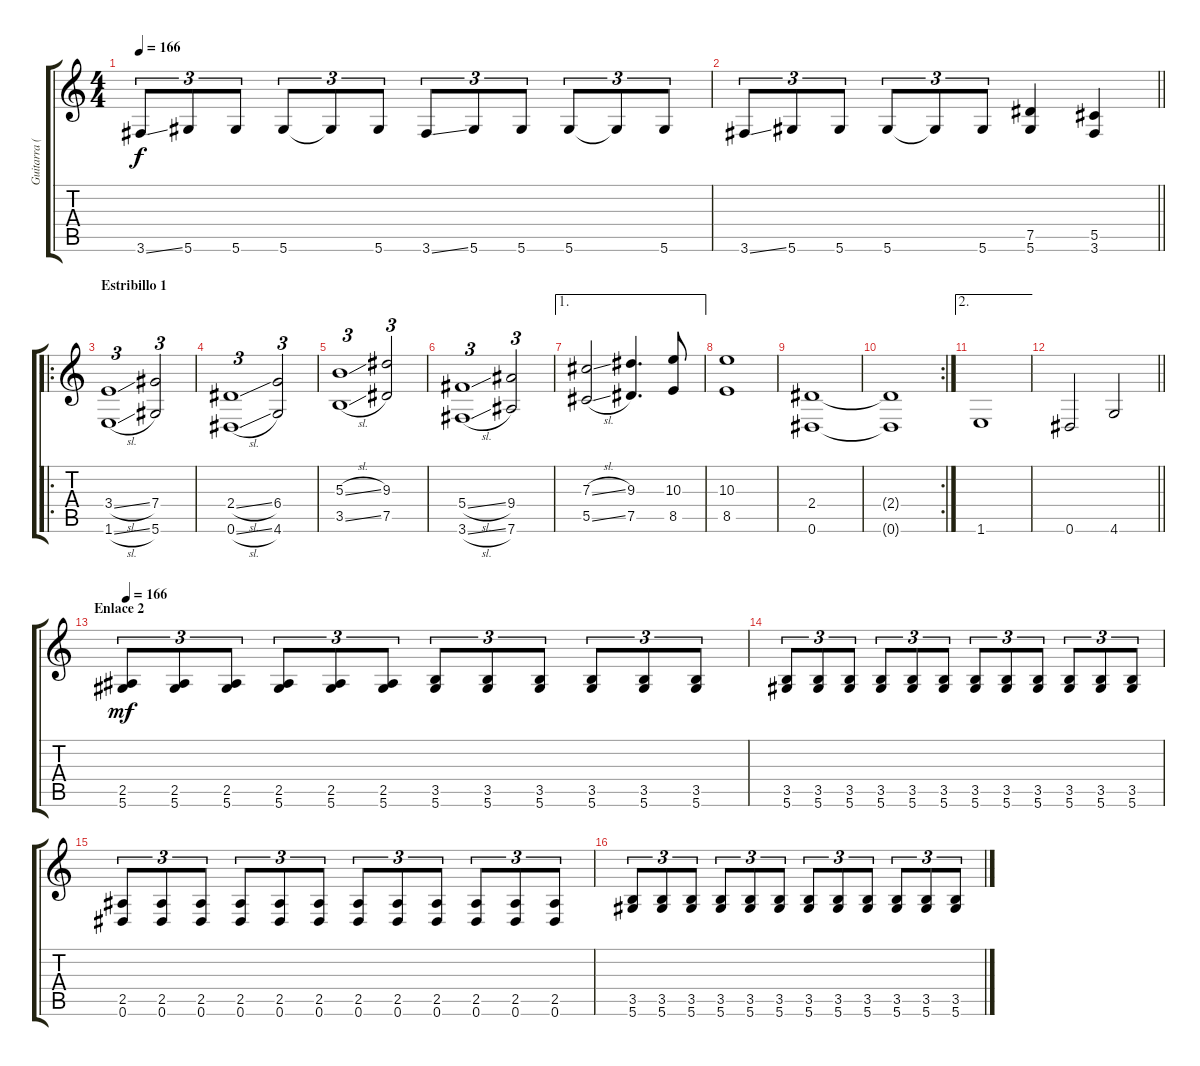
\track ("Guitarra (Walter Giardino)" "Guitarra (") {instrument distortionguitar}
\staff {score tabs}
\tuning (Eb4 Bb3 Gb3 Db3 Ab2 Eb2) {hide}
\ts (4 4)
\tempo 166
\clef g2
\ks c
3.6{ss}.8{tu (3 2) dy f} 5.6.8{tu (3 2)} 5.6.8{tu (3 2)} 5.6.8{tu (3 2)} 5.6{t}.8{tu (3 2)} 5.6.8{tu (3 2)} 3.6{ss}.8{tu (3 2)} 5.6.8{tu (3 2)} 5.6.8{tu (3 2)} 5.6.8{tu (3 2)} 5.6{t}.8{tu (3 2)} 5.6.8{tu (3 2)} |
\barLineRight lightlight
3.6{ss}.8{tu (3 2)} 5.6.8{tu (3 2)} 5.6.8{tu (3 2)} 5.6.8{tu (3 2)} 5.6{t}.8{tu (3 2)} 5.6.8{tu (3 2)} (7.5 5.6).4 (5.5 3.6).4 |
\ro
\section ("" "Estribillo 1")
(3.4{sl} 1.6{sl}).1{tu (3 2)} (7.4 5.6).2{tu (3 2)} |
(2.4{sl} 0.6{sl}).1{tu (3 2)} (6.4 4.6).2{tu (3 2)} |
(5.3{sl} 3.5{sl}).1{tu (3 2)} (9.3 7.5).2{tu (3 2)} |
(5.4{sl} 3.6{sl}).1{tu (3 2)} (9.4 7.6).2{tu (3 2)} |
\ae 1
(7.3{sl} 5.5{sl}).2 (9.3 7.5).4{d} (10.3 8.5).8 |
(10.3 8.5).1 |
(2.4 0.6).1 |
\rc 2
(2.4{t} 0.6{t}).1 |
\ae 2
1.6.1 |
\barLineRight lightlight
0.6.2 4.6.2 |
\section ("" "Enlace 2")
\tempo 166
(2.5 5.6).8{tu (3 2) dy mf} (2.5 5.6).8{tu (3 2)} (2.5 5.6).8{tu (3 2)} (2.5 5.6).8{tu (3 2)} (2.5 5.6).8{tu (3 2)} (2.5 5.6).8{tu (3 2)} (3.5 5.6).8{tu (3 2)} (3.5 5.6).8{tu (3 2)} (3.5 5.6).8{tu (3 2)} (3.5 5.6).8{tu (3 2)} (3.5 5.6).8{tu (3 2)} (3.5 5.6).8{tu (3 2)} |
(3.5 5.6).8{tu (3 2)} (3.5 5.6).8{tu (3 2)} (3.5 5.6).8{tu (3 2)} (3.5 5.6).8{tu (3 2)} (3.5 5.6).8{tu (3 2)} (3.5 5.6).8{tu (3 2)} (3.5 5.6).8{tu (3 2)} (3.5 5.6).8{tu (3 2)} (3.5 5.6).8{tu (3 2)} (3.5 5.6).8{tu (3 2)} (3.5 5.6).8{tu (3 2)} (3.5 5.6).8{tu (3 2)} |
(2.5 0.6).8{tu (3 2)} (2.5 0.6).8{tu (3 2)} (2.5 0.6).8{tu (3 2)} (2.5 0.6).8{tu (3 2)} (2.5 0.6).8{tu (3 2)} (2.5 0.6).8{tu (3 2)} (2.5 0.6).8{tu (3 2)} (2.5 0.6).8{tu (3 2)} (2.5 0.6).8{tu (3 2)} (2.5 0.6).8{tu (3 2)} (2.5 0.6).8{tu (3 2)} (2.5 0.6).8{tu (3 2)} |
(3.5 5.6).8{tu (3 2)} (3.5 5.6).8{tu (3 2)} (3.5 5.6).8{tu (3 2)} (3.5 5.6).8{tu (3 2)} (3.5 5.6).8{tu (3 2)} (3.5 5.6).8{tu (3 2)} (3.5 5.6).8{tu (3 2)} (3.5 5.6).8{tu (3 2)} (3.5 5.6).8{tu (3 2)} (3.5 5.6).8{tu (3 2)} (3.5 5.6).8{tu (3 2)} (3.5 5.6).8{tu (3 2)}
